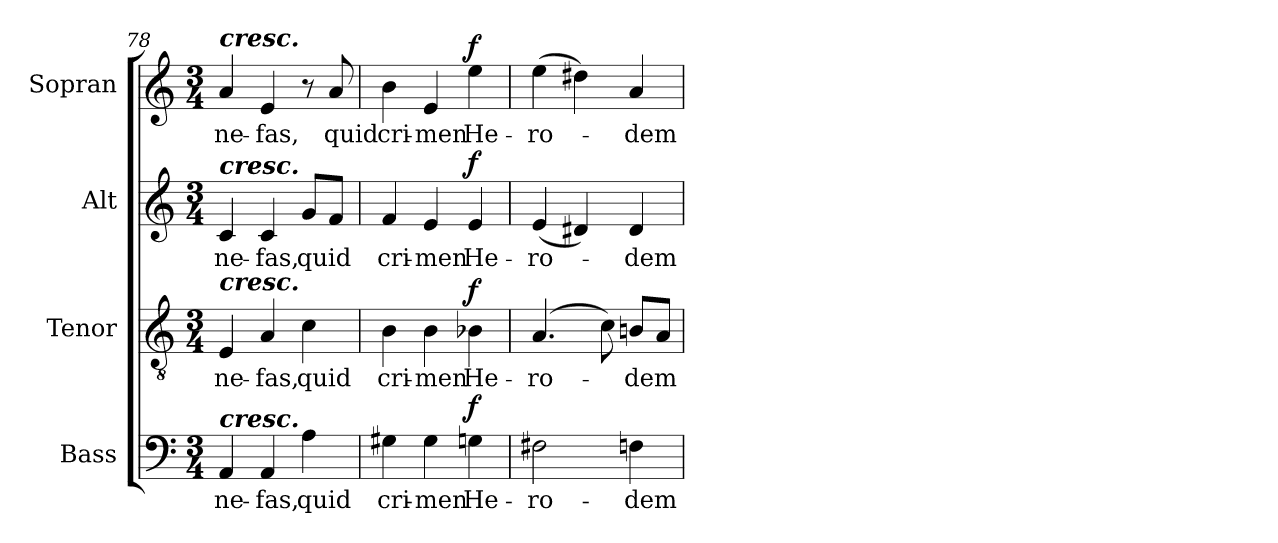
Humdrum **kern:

**kern	**text	**dynam	**kern	**text	**dynam	**kern	**text	**dynam	**kern	**text	**dynam
*part4	*part4	*part4	*part3	*part3	*part3	*part2	*part2	*part2	*part1	*part1	*part1
*staff4	*staff4	*staff4	*staff3	*staff3	*staff3	*staff2	*staff2	*staff2	*staff1	*staff1	*staff1
*I"Bass	*	*	*I"Tenor	*	*	*I"Alt	*	*	*I"Sopran	*	*
*I'B.	*	*	*I'T.	*	*	*I'A.	*	*	*I'S.	*	*
!!LO:PB:g=z
*clefF4	*	*	*clefGv2	*	*	*clefG2	*	*	*clefG2	*	*
*k[]	*	*	*k[]	*	*	*k[]	*	*	*k[]	*	*
*C:	*	*	*C:	*	*	*C:	*	*	*C:	*	*
*M3/4	*	*	*M3/4	*	*	*M3/4	*	*	*M3/4	*	*
=78	=78	=78	=78	=78	=78	=78	=78	=78	=78	=78	=78
!	!	!	!	!	!	!	!	!	!LO:TX:a:Bi:t=cresc.	!	!
!	!	!	!	!	!	!LO:TX:a:Bi:t=cresc.	!	!	!	!	!
!	!	!	!LO:TX:a:Bi:t=cresc.	!	!	!	!	!	!	!	!
!LO:TX:a:Bi:t=cresc.	!	!	!	!	!	!	!	!	!	!	!
!	!LO:LY:b	!	!	!LO:LY:b	!	!	!LO:LY:b	!	!	!LO:LY:b	!
4AA/	ne-	.	4E/	ne-	.	4c/	ne-	.	4a/	ne-	.
!	!LO:LY:b	!	!	!LO:LY:b	!	!	!LO:LY:b	!	!	!LO:LY:b	!
4AA/	-fas,	.	4A/	-fas,	.	4c/	-fas,	.	4e/	-fas,	.
!	!LO:LY:b	!	!	!LO:LY:b	!	!	!LO:LY:b	!	!	!	!
4A\	quid	.	4c\	quid	.	8g/L	quid	.	8r	.	.
!	!	!	!	!	!	!	!	!	!	!LO:LY:b	!
.	.	.	.	.	.	8f/J	.	.	8a/	quid	.
=79	=79	=79	=79	=79	=79	=79	=79	=79	=79	=79	=79
!	!LO:LY:b	!	!	!LO:LY:b	!	!	!LO:LY:b	!	!	!LO:LY:b	!
4G#X\	cri-	.	4B\	cri-	.	4f/	cri-	.	4b\	cri-	.
!	!LO:LY:b	!	!	!LO:LY:b	!	!	!LO:LY:b	!	!	!LO:LY:b	!
4G#\	-men	.	4B\	-men	.	4e/	-men	.	4e/	-men	.
!	!LO:LY:b	!LO:DY:a	!	!LO:LY:b	!LO:DY:a	!	!LO:LY:b	!LO:DY:a	!	!LO:LY:b	!LO:DY:a
4Gn\	He-	f	4B-X\	He-	f	4e/	He-	f	4ee\	He-	f
=80	=80	=80	=80	=80	=80	=80	=80	=80	=80	=80	=80
!	!LO:LY:b	!	!	!LO:LY:b	!	!	!LO:LY:b	!	!	!LO:LY:b	!
2F#X\	-ro-	.	(4.A/	-ro-	.	(<4e/	-ro-	.	(>4ee\	-ro-	.
.	.	.	.	.	.	4d#X/)	.	.	4dd#X\)	.	.
.	.	.	8c\)	.	.	.	.	.	.	.	.
!	!LO:LY:b	!	!	!LO:LY:b	!	!	!LO:LY:b	!	!	!LO:LY:b	!
4Fn\	-dem	.	8Bn/L	-dem	.	4d#/	-dem	.	4a/	-dem	.
.	.	.	8A/J	.	.	.	.	.	.	.	.
=	=	=	=	=	=	=	=	=	=	=	=
*-	*-	*-	*-	*-	*-	*-	*-	*-	*-	*-	*-
